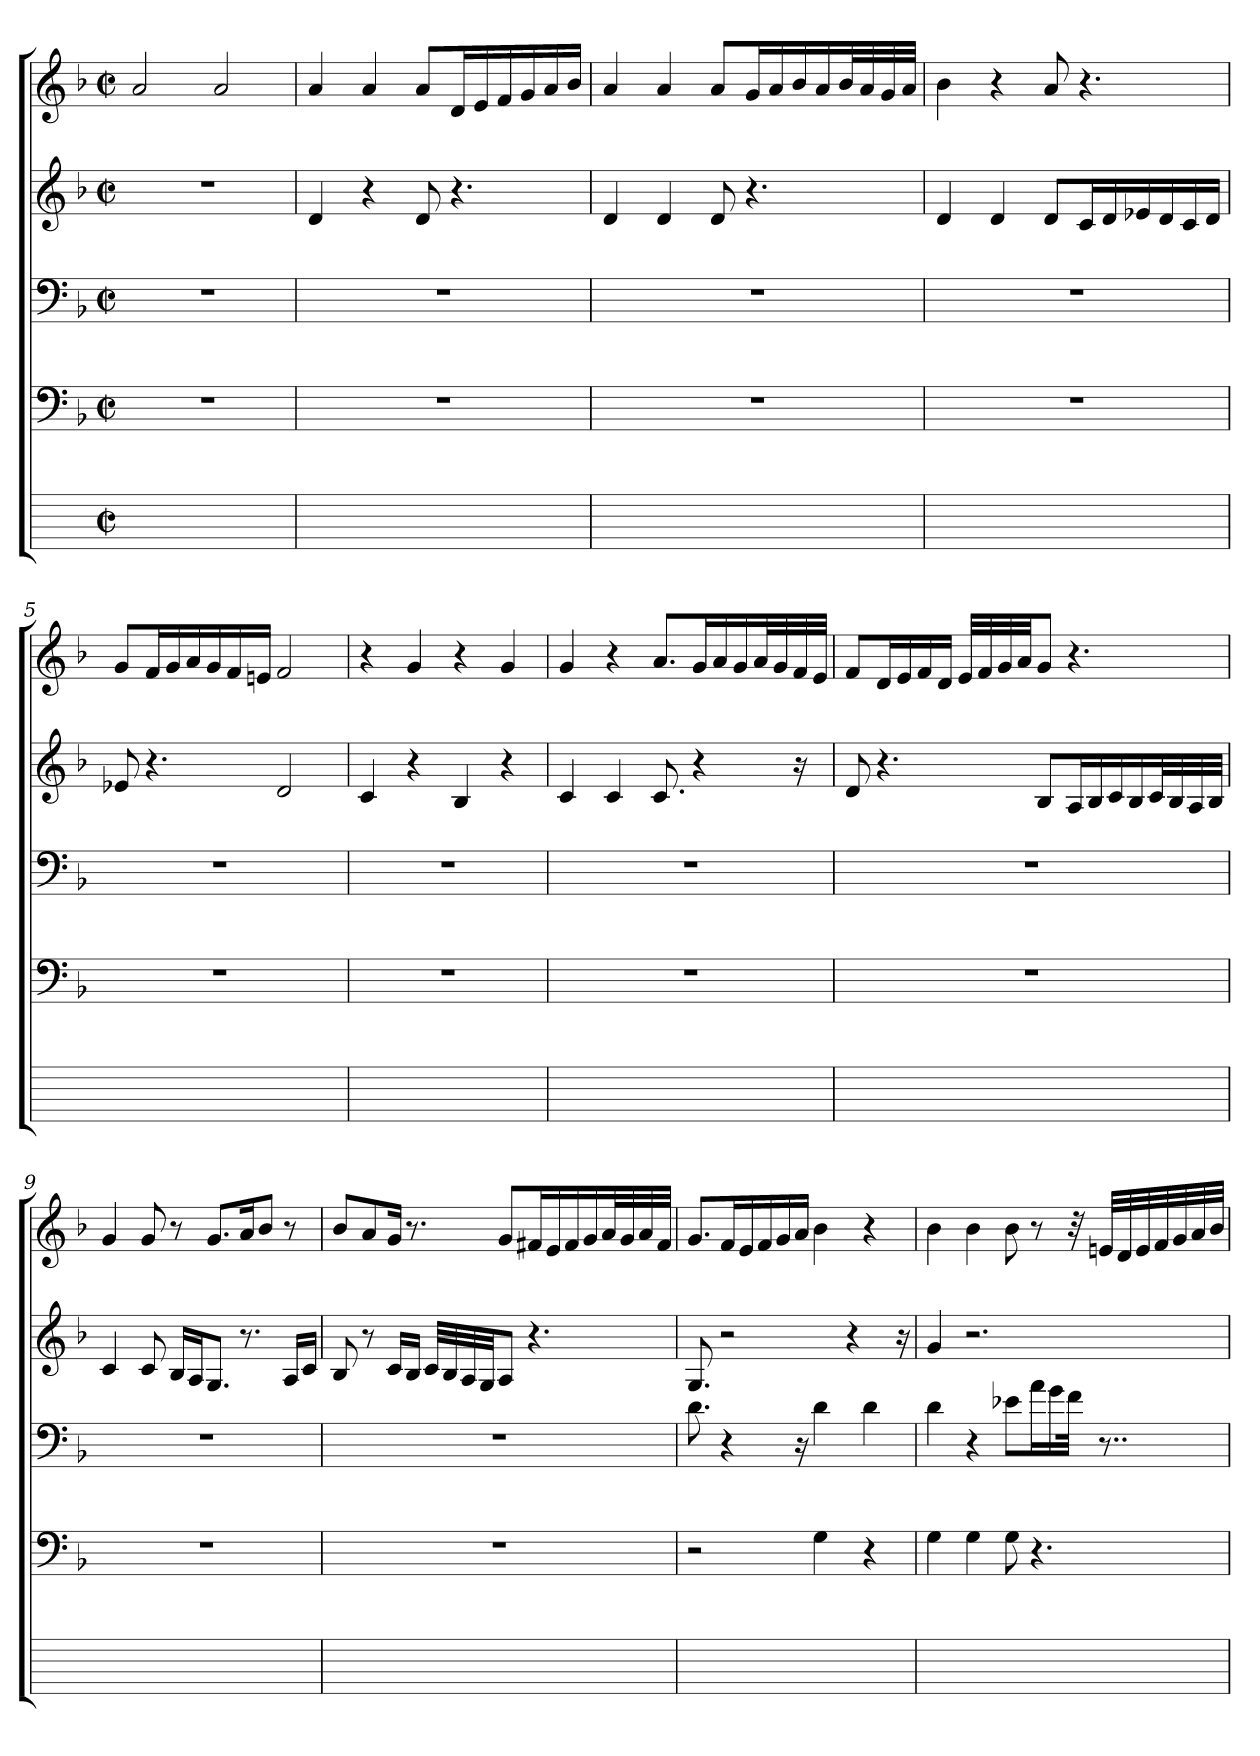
**kern	**kern	**kern	**kern	**kern
*part5	*part4	*part3	*part2	*part1
*staff5	*staff4	*staff3	*staff2	*staff1
*stria6	*	*	*	*
*	*clefF4	*clefF4	*clefG2	*clefG2
*	*k[b-]	*k[b-]	*k[b-]	*k[b-]
*	*F:	*F:	*F:	*F:
*M2/2	*M2/2	*M2/2	*M2/2	*M2/2
*met(c|)	*met(c|)	*met(c|)	*met(c|)	*met(c|)
=1	=1	=1	=1	=1
1ryy	1r	1r	1r	2a
.	.	.	.	2a
=2	=2	=2	=2	=2
1ryy	1r	1r	4d	4ai
.	.	.	4r	4a
.	.	.	8d	8aL
.	.	.	4.r	16djL
.	.	.	.	16ej
.	.	.	.	16fj
.	.	.	.	16gj
.	.	.	.	16aj
.	.	.	.	16b-jJJ
=3	=3	=3	=3	=3
1ryy	1r	1r	4di	4a
.	.	.	4d	4a
.	.	.	8d	8aL
.	.	.	4.r	16gjL
.	.	.	.	16aj
.	.	.	.	16b-j
.	.	.	.	16aj
.	.	.	.	32b-jL
.	.	.	.	32aj
.	.	.	.	32gj
.	.	.	.	32ajJJJ
=4	=4	=4	=4	=4
1ryy	1r	1r	4d	4b-
.	.	.	4d	4r
.	.	.	8dL	8a
.	.	.	16cjL	4.r
.	.	.	16dj	.
.	.	.	16e-Xj	.
.	.	.	16dj	.
.	.	.	16cj	.
.	.	.	16djJJ	.
=5	=5	=5	=5	=5
1ryy	1r	1r	8e-X	8gL
.	.	.	4.r	16fjL
.	.	.	.	16gj
.	.	.	.	16aj
.	.	.	.	16gj
.	.	.	.	16fj
.	.	.	.	16enjJJ
.	.	.	2d	2f
=6	=6	=6	=6	=6
1ryy	1r	1r	4c	4r
.	.	.	4r	4g
.	.	.	4B-	4r
.	.	.	4r	4g
=7	=7	=7	=7	=7
1ryy	1r	1r	4c	4g
.	.	.	4c	4r
.	.	.	8.c	8.aL
.	.	.	4r	16gjL
.	.	.	.	16aj
.	.	.	.	16gj
.	.	.	.	32ajL
.	.	.	.	32gj
.	.	.	16r	32fj
.	.	.	.	32ejJJJ
=8	=8	=8	=8	=8
1ryy	1r	1r	8d	8fL
.	.	.	4.r	16djL
.	.	.	.	16ej
.	.	.	.	16fj
.	.	.	.	16djJJ
.	.	.	.	32ejLLL
.	.	.	.	32fj
.	.	.	.	32gj
.	.	.	.	32ajJJ
.	.	.	8B-L	8gJ
.	.	.	16AjL	4.r
.	.	.	16B-j	.
.	.	.	16cj	.
.	.	.	16B-j	.
.	.	.	32cjL	.
.	.	.	32B-j	.
.	.	.	32Aj	.
.	.	.	32B-jJJJ	.
=9	=9	=9	=9	=9
1ryy	1r	1r	4c	4gi
.	.	.	8c	8g
.	.	.	16B-jLL	8r
.	.	.	16AjJ	.
.	.	.	8.GJ	8.gL
.	.	.	8.r	16ajk
.	.	.	.	8b-J
.	.	.	16AjLL	8r
.	.	.	16cjJJ	.
=10	=10	=10	=10	=10
1ryy	1r	1r	8B-	8b-iL
.	.	.	8r	8a
.	.	.	16cLL	16gJk
.	.	.	16B-jJJ	8.r
.	.	.	32cjLLL	.
.	.	.	32B-j	.
.	.	.	32Aj	.
.	.	.	32GjJJ	.
.	.	.	8AJ	8giL
.	.	.	4.r	16f#XjL
.	.	.	.	16ej
.	.	.	.	16f#
.	.	.	.	16gj
.	.	.	.	32ajL
.	.	.	.	32gj
.	.	.	.	32aj
.	.	.	.	32f#jJJJ
=11	=11	=11	=11	=11
1ryy	2r	8.d	8.G	8.gL
.	.	4r	2r	16fjL
.	.	.	.	16ej
.	.	.	.	16fj
.	.	.	.	16gj
.	.	16r	.	16ajJJ
.	4G	4di	.	4b-
.	.	.	4r	.
.	4r	4d	.	4r
.	.	.	16r	.
=12	=12	=12	=12	=12
1ryy	4Gi	4d	4g	4b-i
.	4G	4r	2.r	4b-
.	8G	8e-XL	.	8b-
.	4.r	16ajL	.	8r
.	.	16gj	.	.
.	.	32fZJJk	.	32r
.	.	8..r	.	32enjLLL
.	.	.	.	32dj
.	.	.	.	32ej
.	.	.	.	32fj
.	.	.	.	32gj
.	.	.	.	32aj
.	.	.	.	32b-jJJJ
=	=	=	=	=
*-	*-	*-	*-	*-
